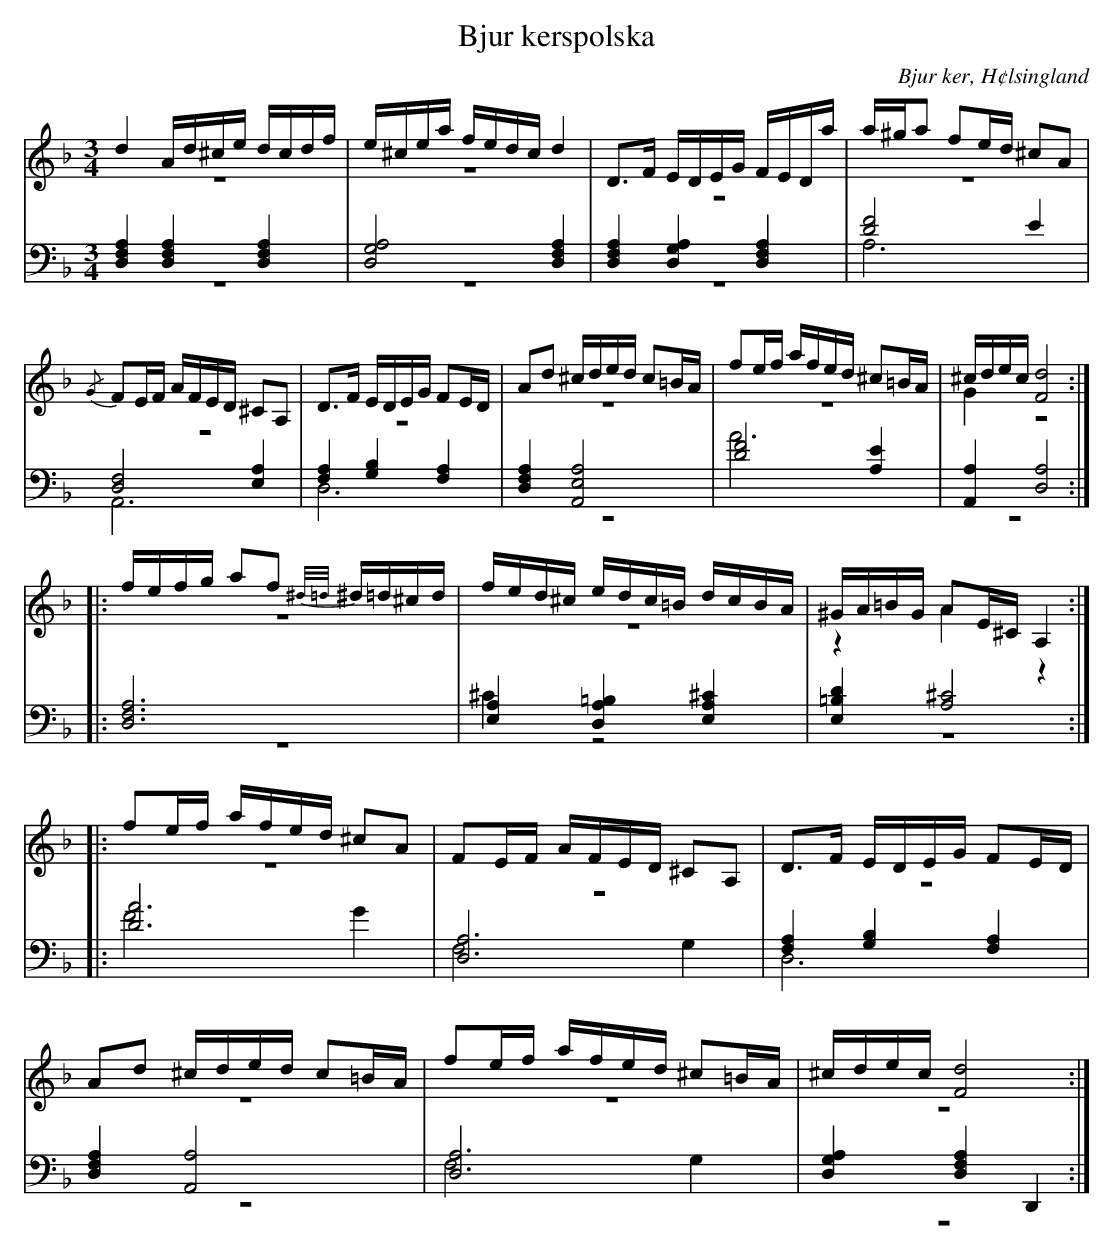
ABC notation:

X:1
T: Bjur kerspolska
O: Bjur ker, H¢lsingland
M: 3/4
L: 1/16
K: Dm
V:1
V:2 merge
V:3
V:4 merge
V:1
d4 Ad^ce dcdf |e^cea fedc d4|D2>F2 EDEG FEDa|a^ga2 f2ed ^c2A2|
{/G}F2EF AFED ^C2A,2|D2>F2 EDEG F2ED|A2d2 ^cded c2=BA|f2ef afed ^c2=BA|^cdec [F8d8]:|
|:fefg a2f2 {^d/=d/}^d4/5=d4/5^c4/5d4/5 |fed^c edc=B dcBA|^GA=BG A2E^C A,4:|
|:f2ef afed ^c2A2|F2EF AFED ^C2A,2|D2>F2 EDEG F2ED|
A2d2 ^cded c2=BA|f2ef afed ^c2=BA|^cdec [F8d8]:|
V:2
z12|z12|z12|z12|
z12|z12|z12|z12|G4 z8:|
|:z12|z12|z4 A4 z4:|
|:z12|z12|z12|
z12|z12|z12:|
V:3 clef=bass
[D,4F,4A,4] [D,4F,4A,4] [D,4F,4A,4]|[D,8G,8A,8] [D,4F,4A,4]|[D,4F,4A,4] [D,4G,4A,4] [D,4F,4A,4]|[D8F8] E4|
[D,8F,8] [E,4A,4]|[F,4A,4] [G,4B,4] [F,4A,4]|[D,4F,4A,4] [A,,8E,8A,8]|[D8F8] [A,4E4]|[A,,4A,4] [D,8A,8]:|
|:[D,12F,12A,12]|[E,4A,4] [A,4=B,4D,4] [E,4A,4^C4]|[E,4=B,4D4] [A,8^C8]:|
|:[D12A12]|[D,12A,12]|[F,4A,4] [G,4B,4] [F,4A,4]|
[D,4F,4A,4] [A,,8A,8]|[D,12A,12]|[D,4G,4A,4] [D,4F,4A,4] D,,4:|
V:4 clef=bass
z12|z12|z12|A,12|
A,,12|D,12|z12|A12|z12:|
|:z12|^C4 z8|z12:|
|:F8 G4|F,8 G,4|D,12|
z12|F,8 G,4|z12:|
